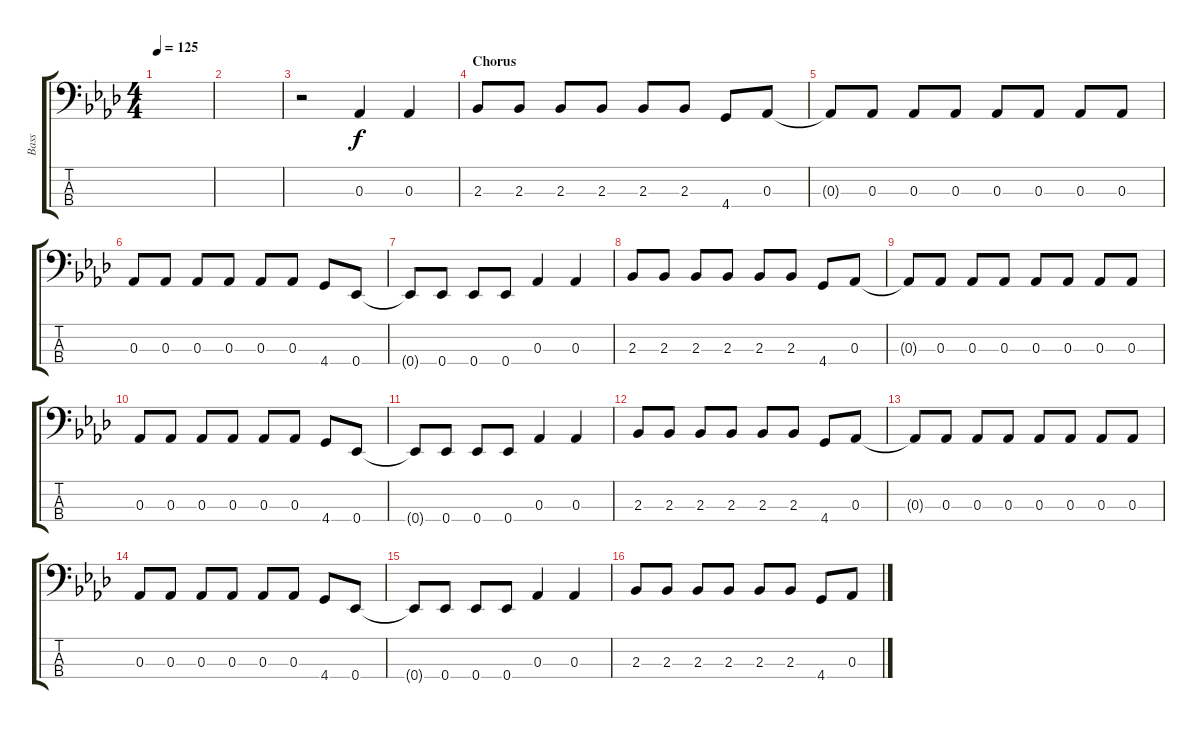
\track ("Bass" "Bass") {instrument electricbassfinger}
\staff {score tabs}
\tuning (Gb2 Db2 Ab1 Eb1) {hide}
\ts (4 4)
\tempo 125
\clef f4
\ks fminor
|
|
r.2 0.3.4 0.3.4 |
\section ("" "Chorus")
2.3.8 2.3.8 2.3.8 2.3.8 2.3.8 2.3.8 4.4.8 0.3.8 |
0.3{t}.8 0.3.8 0.3.8 0.3.8 0.3.8 0.3.8 0.3.8 0.3.8 |
0.3.8 0.3.8 0.3.8 0.3.8 0.3.8 0.3.8 4.4.8 0.4.8 |
0.4{t}.8 0.4.8 0.4.8 0.4.8 0.3.4 0.3.4 |
2.3.8 2.3.8 2.3.8 2.3.8 2.3.8 2.3.8 4.4.8 0.3.8 |
0.3{t}.8 0.3.8 0.3.8 0.3.8 0.3.8 0.3.8 0.3.8 0.3.8 |
0.3.8 0.3.8 0.3.8 0.3.8 0.3.8 0.3.8 4.4.8 0.4.8 |
0.4{t}.8 0.4.8 0.4.8 0.4.8 0.3.4 0.3.4 |
2.3.8 2.3.8 2.3.8 2.3.8 2.3.8 2.3.8 4.4.8 0.3.8 |
0.3{t}.8 0.3.8 0.3.8 0.3.8 0.3.8 0.3.8 0.3.8 0.3.8 |
0.3.8 0.3.8 0.3.8 0.3.8 0.3.8 0.3.8 4.4.8 0.4.8 |
0.4{t}.8 0.4.8 0.4.8 0.4.8 0.3.4 0.3.4 |
2.3.8 2.3.8 2.3.8 2.3.8 2.3.8 2.3.8 4.4.8 0.3.8
